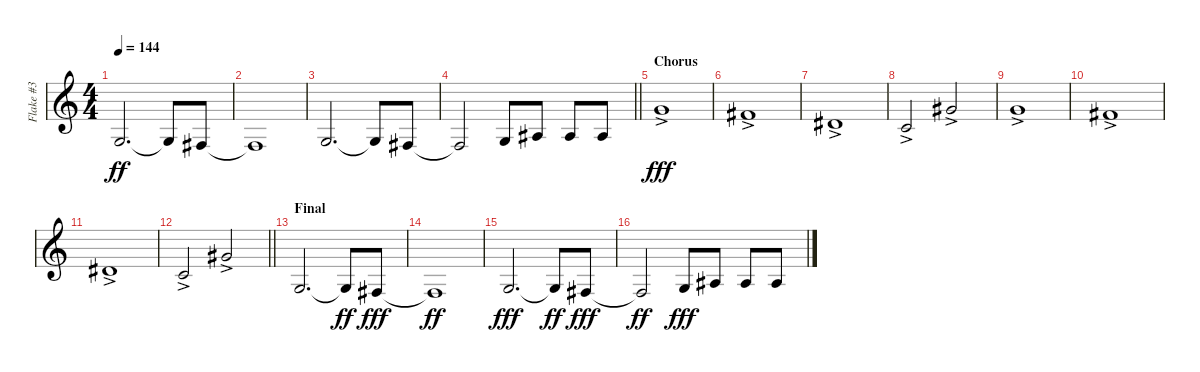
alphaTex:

\track ("Flake #3" "Flake #3") {instrument pad4choir}
\staff {score}
\tuning (E4 B3 G3 D3 A2 E2) {hide}
\ts (4 4)
\tempo 144
\clef g2
\ks c
5.4.2{d dy ff} 5.4{t}.8 4.4.8 |
4.4{t}.1 |
5.4.2{d} 5.4{t}.8 4.4.8 |
\barLineRight lightlight
4.4{t}.2 5.4.8 8.4.8 8.4.8 8.4.8 |
\section ("" "Chorus")
8.2{ac}.1{dy fff instrument trombone} |
7.2{ac}.1 |
8.3{ac}.1 |
10.4{ac}.2 9.2{ac}.2 |
8.2{ac}.1{instrument trombone} |
7.2{ac}.1 |
8.3{ac}.1 |
\barLineRight lightlight
10.4{ac}.2 9.2{ac}.2 |
\section ("" "Final")
5.4.2{d instrument pad1newage} 5.4{t}.8{dy ff} 4.4.8{dy fff} |
4.4{t}.1{dy ff} |
5.4.2{d dy fff} 5.4{t}.8{dy ff} 4.4.8{dy fff} |
4.4{t}.2{dy ff} 5.4.8{dy fff} 8.4.8 8.4.8 8.4.8
